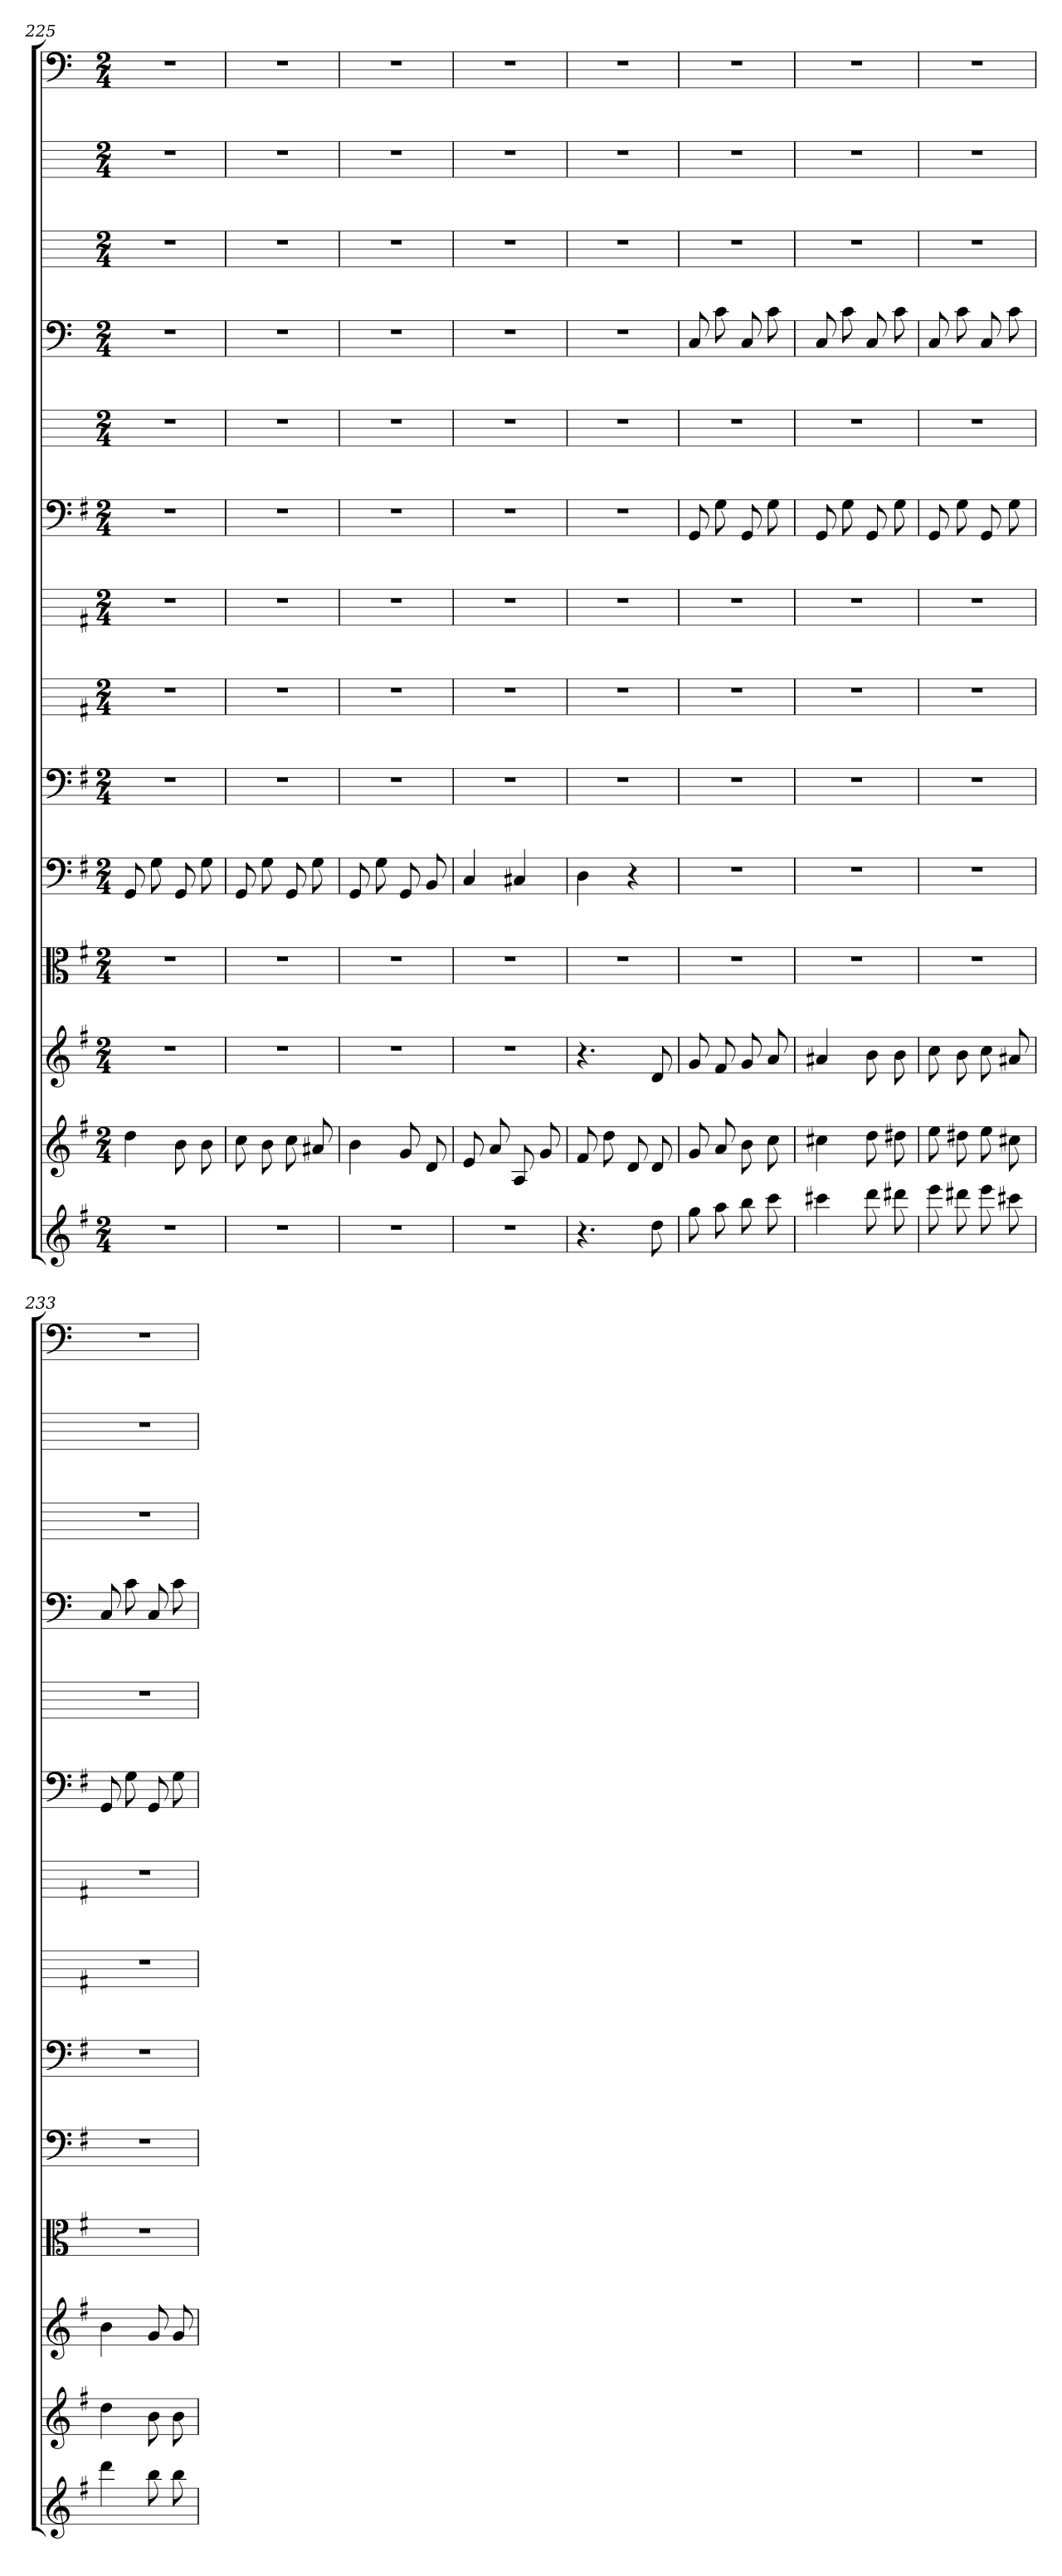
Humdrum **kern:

**kern	**kern	**kern	**kern	**kern	**kern	**kern	**kern	**kern	**kern	**kern	**kern	**kern	**kern
*part14	*part13	*part12	*part11	*part10	*part9	*part8	*part7	*part6	*part5	*part4	*part3	*part2	*part1
*staff14	*staff13	*staff12	*staff11	*staff10	*staff9	*staff8	*staff7	*staff6	*staff5	*staff4	*staff3	*staff2	*staff1
*	*	*	*clefC3	*clefF4	*clefF4	*	*	*clefF4	*	*	*	*	*clefF4
*k[f#]	*k[f#]	*k[f#]	*k[f#]	*k[f#]	*k[f#]	*k[f#]	*k[f#]	*k[f#]	*k[]	*k[]	*k[]	*k[]	*k[]
*M2/4	*M2/4	*M2/4	*M2/4	*M2/4	*M2/4	*M2/4	*M2/4	*M2/4	*M2/4	*M2/4	*M2/4	*M2/4	*M2/4
=225	=225	=225	=225	=225	=225	=225	=225	=225	=225	=225	=225	=225	=225
2r	4dd	2r	2r	8GG	2r	2r	2r	2r	2r	2r	2r	2r	2r
.	.	.	.	8G	.	.	.	.	.	.	.	.	.
.	8b	.	.	8GG	.	.	.	.	.	.	.	.	.
.	8b	.	.	8G	.	.	.	.	.	.	.	.	.
=226	=226	=226	=226	=226	=226	=226	=226	=226	=226	=226	=226	=226	=226
2r	8cc	2r	2r	8GG	2r	2r	2r	2r	2r	2r	2r	2r	2r
.	8b	.	.	8G	.	.	.	.	.	.	.	.	.
.	8cc	.	.	8GG	.	.	.	.	.	.	.	.	.
.	8a#X	.	.	8G	.	.	.	.	.	.	.	.	.
=227	=227	=227	=227	=227	=227	=227	=227	=227	=227	=227	=227	=227	=227
2r	4b	2r	2r	8GG	2r	2r	2r	2r	2r	2r	2r	2r	2r
.	.	.	.	8G	.	.	.	.	.	.	.	.	.
.	8g	.	.	8GG	.	.	.	.	.	.	.	.	.
.	8d	.	.	8BB	.	.	.	.	.	.	.	.	.
=228	=228	=228	=228	=228	=228	=228	=228	=228	=228	=228	=228	=228	=228
2r	8e	2r	2r	4C	2r	2r	2r	2r	2r	2r	2r	2r	2r
.	8a	.	.	.	.	.	.	.	.	.	.	.	.
.	8A	.	.	4C#X	.	.	.	.	.	.	.	.	.
.	8g	.	.	.	.	.	.	.	.	.	.	.	.
=229	=229	=229	=229	=229	=229	=229	=229	=229	=229	=229	=229	=229	=229
4.r	8f#	4.r	2r	4D	2r	2r	2r	2r	2r	2r	2r	2r	2r
.	8dd	.	.	.	.	.	.	.	.	.	.	.	.
.	8d	.	.	4r	.	.	.	.	.	.	.	.	.
8dd	8d	8d	.	.	.	.	.	.	.	.	.	.	.
=230	=230	=230	=230	=230	=230	=230	=230	=230	=230	=230	=230	=230	=230
8gg	8g	8g	2r	2r	2r	2r	2r	8GG	2r	8C	2r	2r	2r
8aa	8a	8f#	.	.	.	.	.	8G	.	8c	.	.	.
8bb	8b	8g	.	.	.	.	.	8GG	.	8C	.	.	.
8ccc	8cc	8a	.	.	.	.	.	8G	.	8c	.	.	.
=231	=231	=231	=231	=231	=231	=231	=231	=231	=231	=231	=231	=231	=231
4ccc#X	4cc#X	4a#X	2r	2r	2r	2r	2r	8GG	2r	8C	2r	2r	2r
.	.	.	.	.	.	.	.	8G	.	8c	.	.	.
8ddd	8dd	8b	.	.	.	.	.	8GG	.	8C	.	.	.
8ddd#X	8dd#X	8b	.	.	.	.	.	8G	.	8c	.	.	.
=232	=232	=232	=232	=232	=232	=232	=232	=232	=232	=232	=232	=232	=232
8eee	8ee	8cc	2r	2r	2r	2r	2r	8GG	2r	8C	2r	2r	2r
8ddd#X	8dd#X	8b	.	.	.	.	.	8G	.	8c	.	.	.
8eee	8ee	8cc	.	.	.	.	.	8GG	.	8C	.	.	.
8ccc#X	8cc#X	8a#X	.	.	.	.	.	8G	.	8c	.	.	.
=233	=233	=233	=233	=233	=233	=233	=233	=233	=233	=233	=233	=233	=233
4ddd	4dd	4b	2r	2r	2r	2r	2r	8GG	2r	8C	2r	2r	2r
.	.	.	.	.	.	.	.	8G	.	8c	.	.	.
8bb	8b	8g	.	.	.	.	.	8GG	.	8C	.	.	.
8bb	8b	8g	.	.	.	.	.	8G	.	8c	.	.	.
=	=	=	=	=	=	=	=	=	=	=	=	=	=
*-	*-	*-	*-	*-	*-	*-	*-	*-	*-	*-	*-	*-	*-
